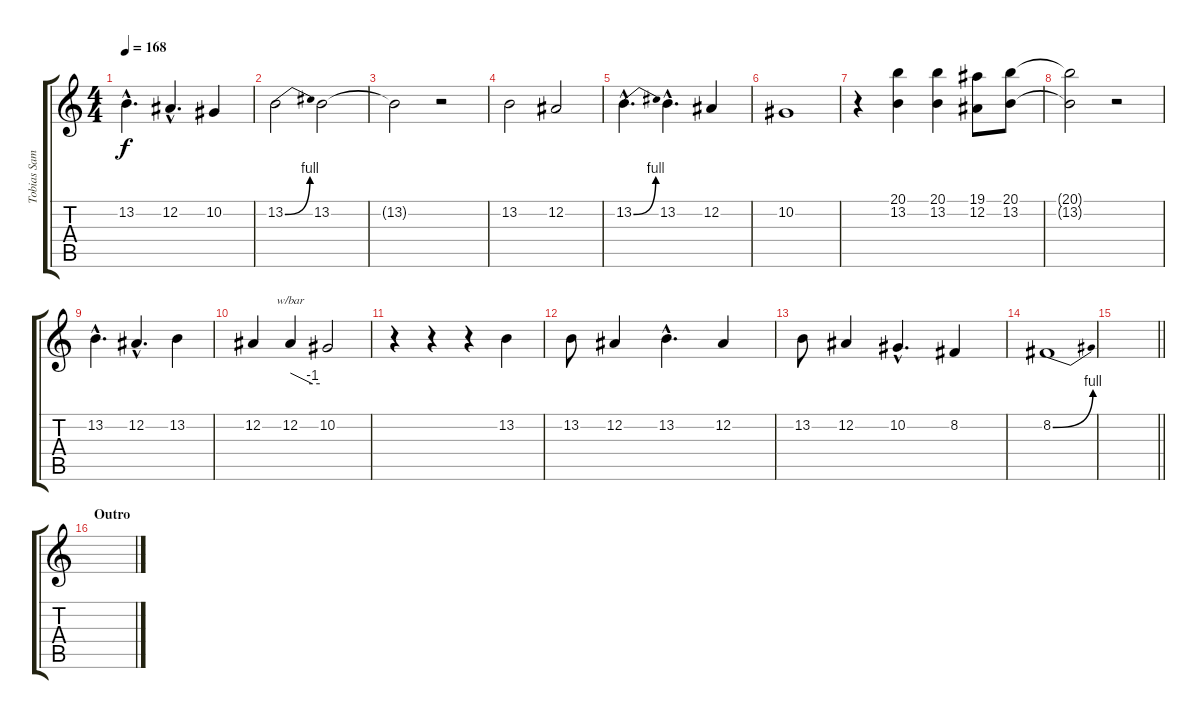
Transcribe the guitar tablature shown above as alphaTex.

\track ("Tobias Sammet" "Tobias Sam") {instrument lead1square}
\staff {score tabs}
\tuning (Eb4 Bb3 Gb3 Db3 Ab2 Eb2) {hide}
\ts (4 4)
\tempo 168
\clef g2
\ks c
13.2{hac}.4{d dy f} 12.2{hac}.4{d} 10.2.4 |
13.2{be (bend 0 0 60 4)}.2 13.2.2 |
13.2{t}.2 r.2 |
13.2.2 12.2.2 |
13.2{be (bend 0 0 60 4) hac}.4{d} 13.2{hac}.4{d} 12.2.4 |
10.2.1 |
r.4 (20.1 13.2).4 (20.1 13.2).4 (19.1 12.2).8 (20.1 13.2).8 |
(20.1{t} 13.2{t}).2 r.2 |
13.2{hac}.4{d} 12.2{hac}.4{d} 13.2.4 |
12.2.4 12.2.4{tbe (custom default 0 0 45 -4 60 -4)} 10.2.2 |
r.4 r.4 r.4 13.2.4 |
13.2.8 12.2.4 13.2{hac}.4{d} 12.2.4 |
13.2.8 12.2.4 10.2{hac}.4{d} 8.2.4 |
8.2{be (bend 0 0 60 4)}.1 |
\barLineRight lightlight
|
\section ("" "Outro")
